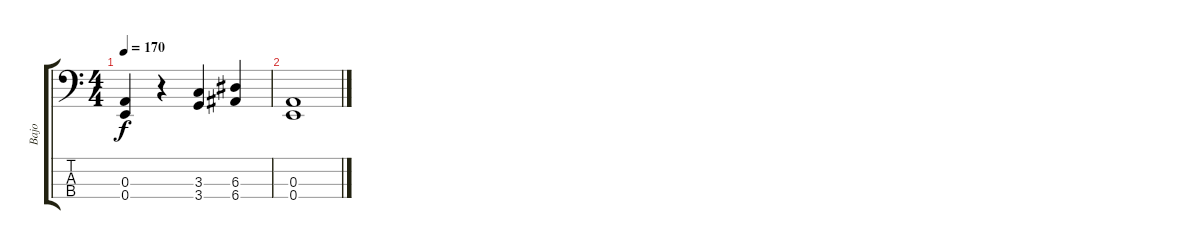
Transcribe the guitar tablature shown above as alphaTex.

\track ("Bajo" "Bajo") {instrument slapbass1}
\staff {score tabs}
\tuning (G2 D2 A1 E1) {hide}
\ts (4 4)
\tempo 170
\clef f4
\ks c
(0.3 0.4).4{dy f} r.4 (3.3 3.4).4 (6.3 6.4).4 |
(0.3 0.4).1
